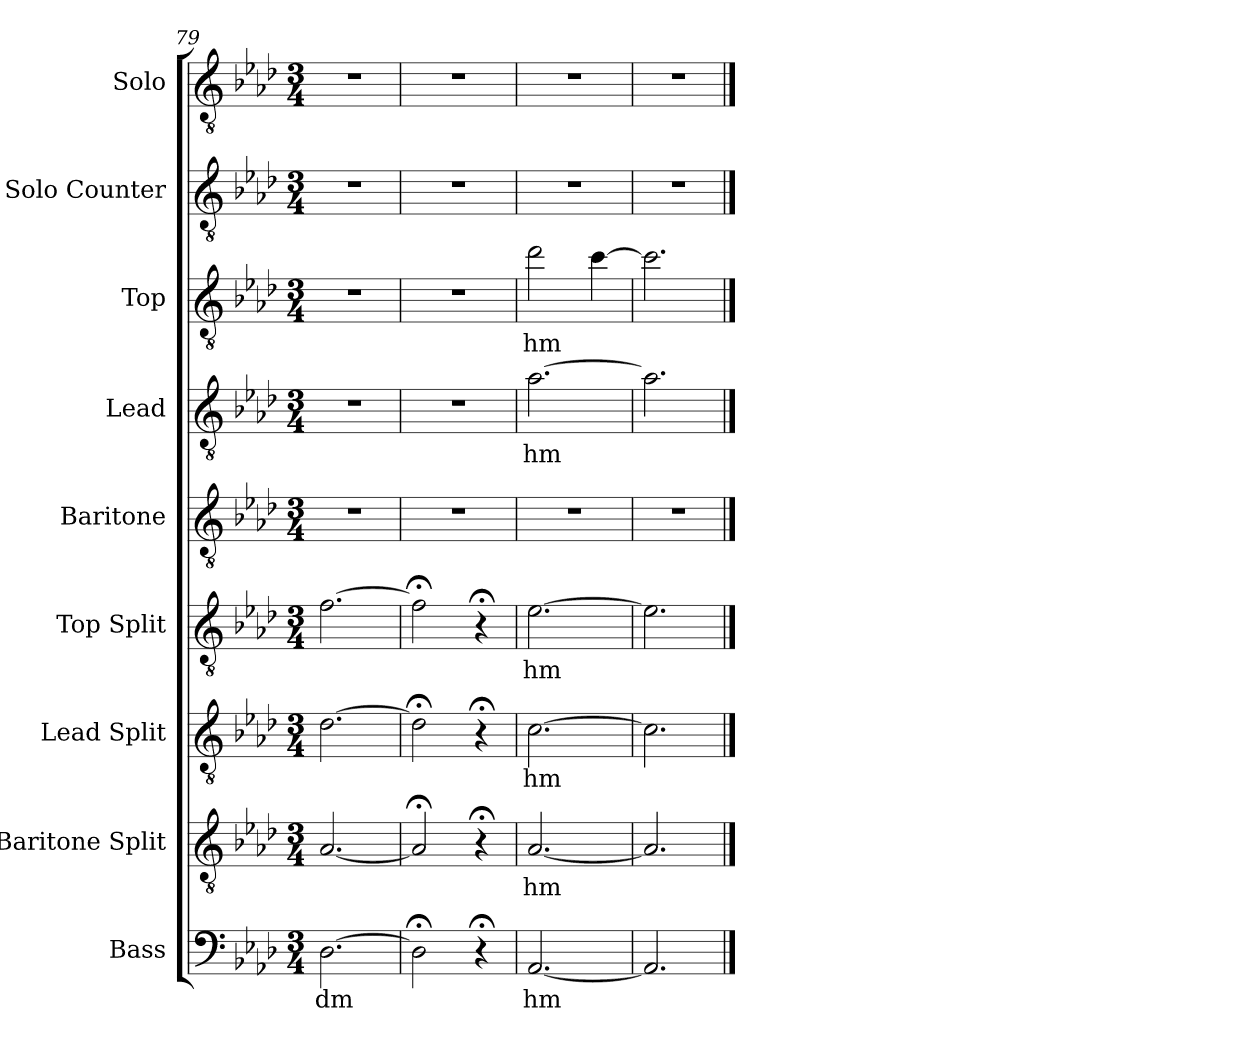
**kern	**text	**kern	**text	**kern	**text	**kern	**text	**kern	**kern	**text	**kern	**text	**kern	**kern
*part9	*part9	*part8	*part8	*part7	*part7	*part6	*part6	*part5	*part4	*part4	*part3	*part3	*part2	*part1
*staff9	*staff9	*staff8	*staff8	*staff7	*staff7	*staff6	*staff6	*staff5	*staff4	*staff4	*staff3	*staff3	*staff2	*staff1
*I"Bass	*	*I"Baritone Split	*	*I"Lead Split	*	*I"Top Split	*	*I"Baritone	*I"Lead	*	*I"Top	*	*I"Solo Counter	*I"Solo
*I'B.	*	*I'Bari2	*	*I'Lead2	*	*I'Top2	*	*I'Bari	*I'Lead	*	*I'Top	*	*I'Solo 2	*I'Solo
*clefF4	*	*clefGv2	*	*clefGv2	*	*clefGv2	*	*clefGv2	*clefGv2	*	*clefGv2	*	*clefGv2	*clefGv2
*k[b-e-a-d-]	*	*k[b-e-a-d-]	*	*k[b-e-a-d-]	*	*k[b-e-a-d-]	*	*k[b-e-a-d-]	*k[b-e-a-d-]	*	*k[b-e-a-d-]	*	*k[b-e-a-d-]	*k[b-e-a-d-]
*M3/4	*	*M3/4	*	*M3/4	*	*M3/4	*	*M3/4	*M3/4	*	*M3/4	*	*M3/4	*M3/4
=79	=79	=79	=79	=79	=79	=79	=79	=79	=79	=79	=79	=79	=79	=79
!	!LO:LY:b	!	!	!	!	!	!	!	!	!	!	!	!	!
[2.D-\	-dm	[2.A-/	.	[2.d-\	.	[2.f\	.	2.r	2.r	.	2.r	.	2.r	2.r
=80	=80	=80	=80	=80	=80	=80	=80	=80	=80	=80	=80	=80	=80	=80
2D-;<\]	.	2A-;</]	.	2d-;<\]	.	2f;<\]	.	2.r	2.r	.	2.r	.	2.r	2.r
4r;<	.	4r;<	.	4r;<	.	4r;<	.	.	.	.	.	.	.	.
=81	=81	=81	=81	=81	=81	=81	=81	=81	=81	=81	=81	=81	=81	=81
!	!LO:LY:b	!	!LO:LY:b	!	!LO:LY:b	!	!LO:LY:b	!	!	!LO:LY:b	!	!LO:LY:b	!	!
[2.AA-/	-hm	[2.A-/	hm	[2.c\	hm	[2.e-\	hm	2.r	[2.a-\	hm	2dd-\	hm	2.r	2.r
.	.	.	.	.	.	.	.	.	.	.	[4cc\	.	.	.
=82	=82	=82	=82	=82	=82	=82	=82	=82	=82	=82	=82	=82	=82	=82
2.AA-/]	.	2.A-/]	.	2.c\]	.	2.e-\]	.	2.r	2.a-\]	.	2.cc\]	.	2.r	2.r
==	==	==	==	==	==	==	==	==	==	==	==	==	==	==
*-	*-	*-	*-	*-	*-	*-	*-	*-	*-	*-	*-	*-	*-	*-
